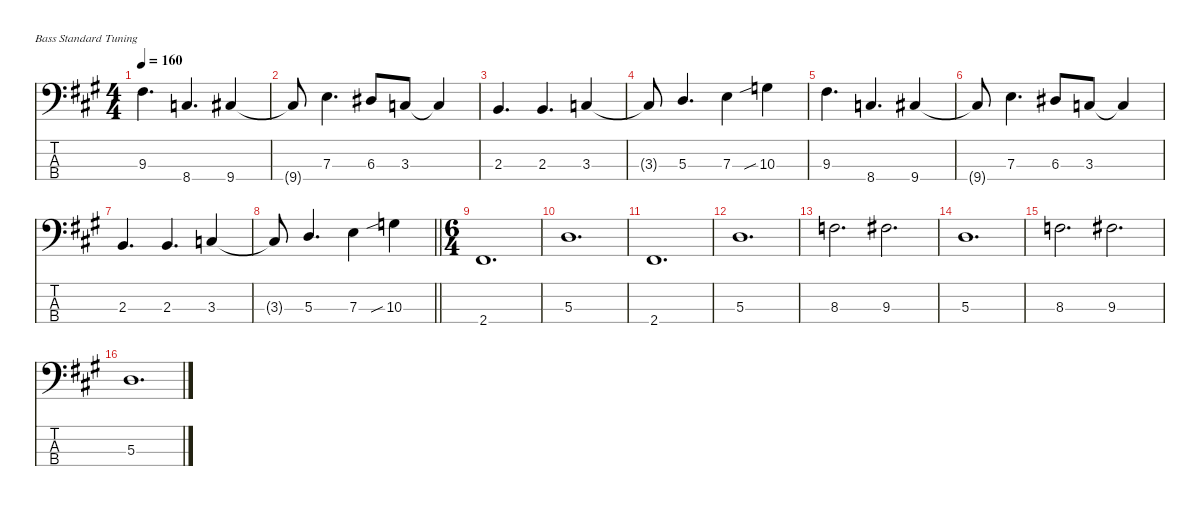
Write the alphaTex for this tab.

\defaultSystemsLayout 4
\hideDynamics
\bracketExtendMode nobrackets
\singleTrackTrackNamePolicy hidden
\multiTrackTrackNamePolicy hidden
\firstSystemTrackNameMode fullname
\firstSystemTrackNameOrientation horizontal
\otherSystemsTrackNameOrientation horizontal
\track ("Bass" "el.bs.") {instrument electricbassfinger}
\staff {score tabs}
\tuning (G2 D2 A1 E1)
\ts (4 4)
\tempo 160
\clef f4
\ks f#minor
9.3{acc #}.4{d dy f beam Down} 8.4{acc forcenatural}.4{d beam Up} 9.4{acc #}.4{beam Up} |
9.4{t acc #}.8{beam Up} 7.3{acc forcenatural}.4{d beam Down} 6.3{acc #}.8{beam Up} 3.3{acc forcenatural}.8{beam Up} 3.3{t acc forcenatural}.4{beam Up} |
2.3{acc forcenatural}.4{d beam Up} 2.3{acc forcenatural}.4{d beam Up} 3.3{acc forcenatural}.4{beam Up} |
3.3{t acc forcenatural}.8{beam Up} 5.3{acc forcenatural}.4{d beam Up} 7.3{acc forcenatural}.4{beam Down} 10.3{sib acc forcenatural}.4{beam Down} |
9.3{acc #}.4{d beam Down} 8.4{acc forcenatural}.4{d beam Up} 9.4{acc #}.4{beam Up} |
9.4{t acc #}.8{beam Up} 7.3{acc forcenatural}.4{d beam Down} 6.3{acc #}.8{beam Up} 3.3{acc forcenatural}.8{beam Up} 3.3{t acc forcenatural}.4{beam Up} |
2.3{acc forcenatural}.4{d beam Up} 2.3{acc forcenatural}.4{d beam Up} 3.3{acc forcenatural}.4{beam Up} |
\barLineRight lightlight
3.3{t acc forcenatural}.8{beam Up} 5.3{acc forcenatural}.4{d beam Up} 7.3{acc forcenatural}.4{beam Down} 10.3{sib acc forcenatural}.4{beam Down} |
\ts (6 4)
\beaming (8 3 3 3 3)
2.4{acc #}.1{d beam Up} |
5.3{acc forcenatural}.1{d beam Down} |
2.4{acc #}.1{d beam Up} |
5.3{acc forcenatural}.1{d beam Down} |
8.3{acc forcenatural}.2{d beam Down} 9.3{acc #}.2{d beam Down} |
5.3{acc forcenatural}.1{d beam Down} |
8.3{acc forcenatural}.2{d beam Down} 9.3{acc #}.2{d beam Down} |
5.3{acc forcenatural}.1{d beam Down}
